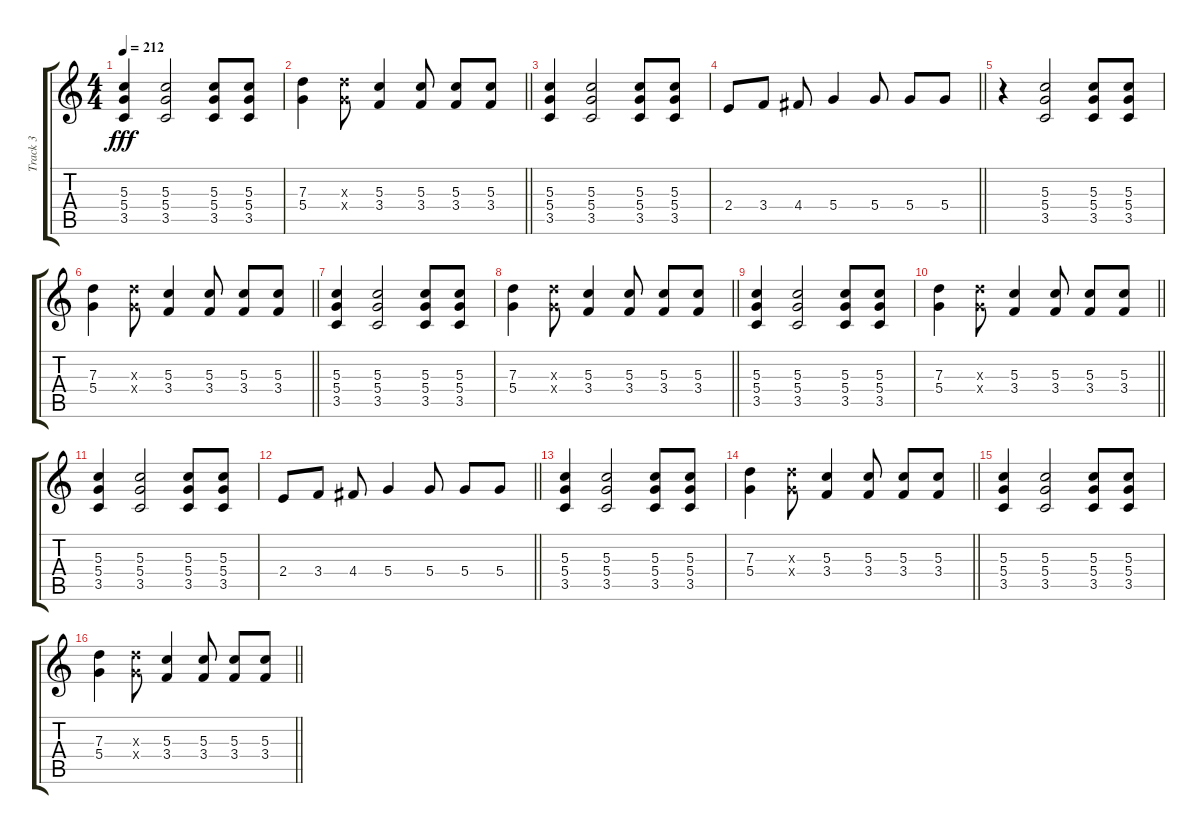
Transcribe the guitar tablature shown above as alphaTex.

\track ("Track 3" "Track 3") {instrument distortionguitar}
\staff {score tabs}
\tuning (E4 B3 G3 D3 A2 E2) {hide}
\ts (4 4)
\tempo 212
\clef g2
\ks c
(5.3 5.4 3.5).4{dy fff} (5.3 5.4 3.5).2 (5.3 5.4 3.5).8 (5.3 5.4 3.5).8 |
\barLineRight lightlight
(7.3 5.4).4 (7.3{x} 5.4{x}).8 (5.3 3.4).4 (5.3 3.4).8 (5.3 3.4).8 (5.3 3.4).8 |
(5.3 5.4 3.5).4 (5.3 5.4 3.5).2 (5.3 5.4 3.5).8 (5.3 5.4 3.5).8 |
\barLineRight lightlight
2.4.8 3.4.8 4.4.8 5.4.4 5.4.8 5.4.8 5.4.8 |
r.4 (5.3 5.4 3.5).2 (5.3 5.4 3.5).8 (5.3 5.4 3.5).8 |
\barLineRight lightlight
(7.3 5.4).4 (7.3{x} 5.4{x}).8 (5.3 3.4).4 (5.3 3.4).8 (5.3 3.4).8 (5.3 3.4).8 |
(5.3 5.4 3.5).4 (5.3 5.4 3.5).2 (5.3 5.4 3.5).8 (5.3 5.4 3.5).8 |
\barLineRight lightlight
(7.3 5.4).4 (7.3{x} 5.4{x}).8 (5.3 3.4).4 (5.3 3.4).8 (5.3 3.4).8 (5.3 3.4).8 |
(5.3 5.4 3.5).4 (5.3 5.4 3.5).2 (5.3 5.4 3.5).8 (5.3 5.4 3.5).8 |
\barLineRight lightlight
(7.3 5.4).4 (7.3{x} 5.4{x}).8 (5.3 3.4).4 (5.3 3.4).8 (5.3 3.4).8 (5.3 3.4).8 |
(5.3 5.4 3.5).4 (5.3 5.4 3.5).2 (5.3 5.4 3.5).8 (5.3 5.4 3.5).8 |
\barLineRight lightlight
2.4.8 3.4.8 4.4.8 5.4.4 5.4.8 5.4.8 5.4.8 |
(5.3 5.4 3.5).4 (5.3 5.4 3.5).2 (5.3 5.4 3.5).8 (5.3 5.4 3.5).8 |
\barLineRight lightlight
(7.3 5.4).4 (7.3{x} 5.4{x}).8 (5.3 3.4).4 (5.3 3.4).8 (5.3 3.4).8 (5.3 3.4).8 |
(5.3 5.4 3.5).4 (5.3 5.4 3.5).2 (5.3 5.4 3.5).8 (5.3 5.4 3.5).8 |
\barLineRight lightlight
(7.3 5.4).4 (7.3{x} 5.4{x}).8 (5.3 3.4).4 (5.3 3.4).8 (5.3 3.4).8 (5.3 3.4).8
